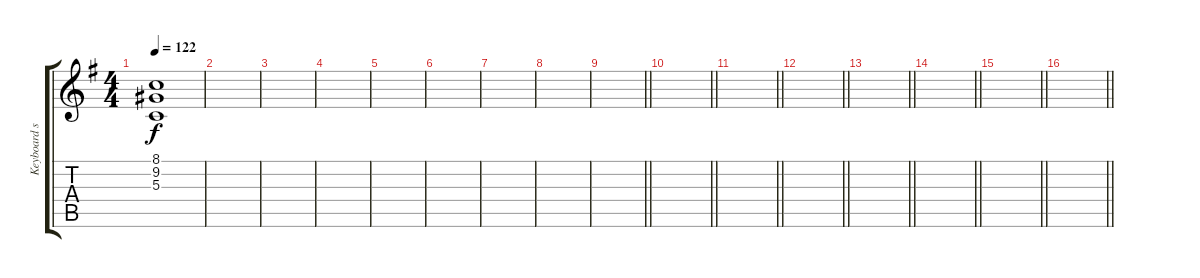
\track ("Keyboard snyth" "Keyboard s") {instrument pad2warm}
\staff {score tabs}
\tuning (E4 B3 G3 D3 A2 E2) {hide}
\ts (4 4)
\tempo 122
\clef g2
\ks g
(8.1 9.2 5.3).1{dy f} |
|
|
|
|
|
|
|
\barLineRight lightlight
|
\barLineRight lightlight
|
\barLineRight lightlight
|
\barLineRight lightlight
|
\barLineRight lightlight
|
\barLineRight lightlight
|
\barLineRight lightlight
|
\barLineRight lightlight
